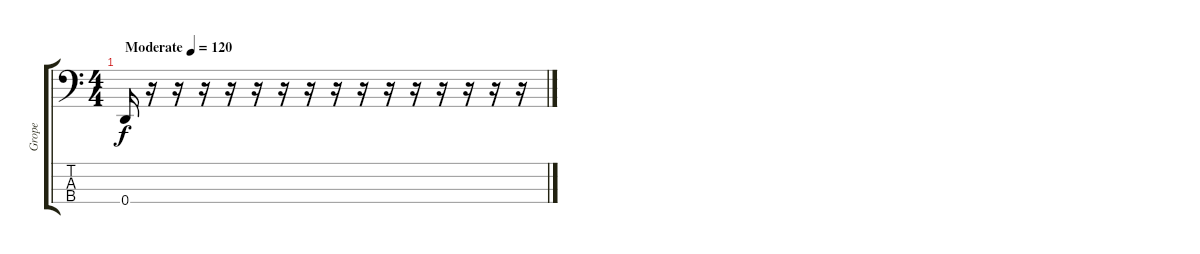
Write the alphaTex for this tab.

\track ("Grope" "Grope") {instrument electricbassfinger}
\staff {score tabs}
\tuning (F2 C2 G1 D1) {hide}
\ts (4 4)
\tempo (120 "Moderate")
\clef f4
\ks c
0.4.16{dy f instrument electricbassfinger} r.16 r.16 r.16 r.16 r.16 r.16 r.16 r.16 r.16 r.16 r.16 r.16 r.16 r.16 r.16
